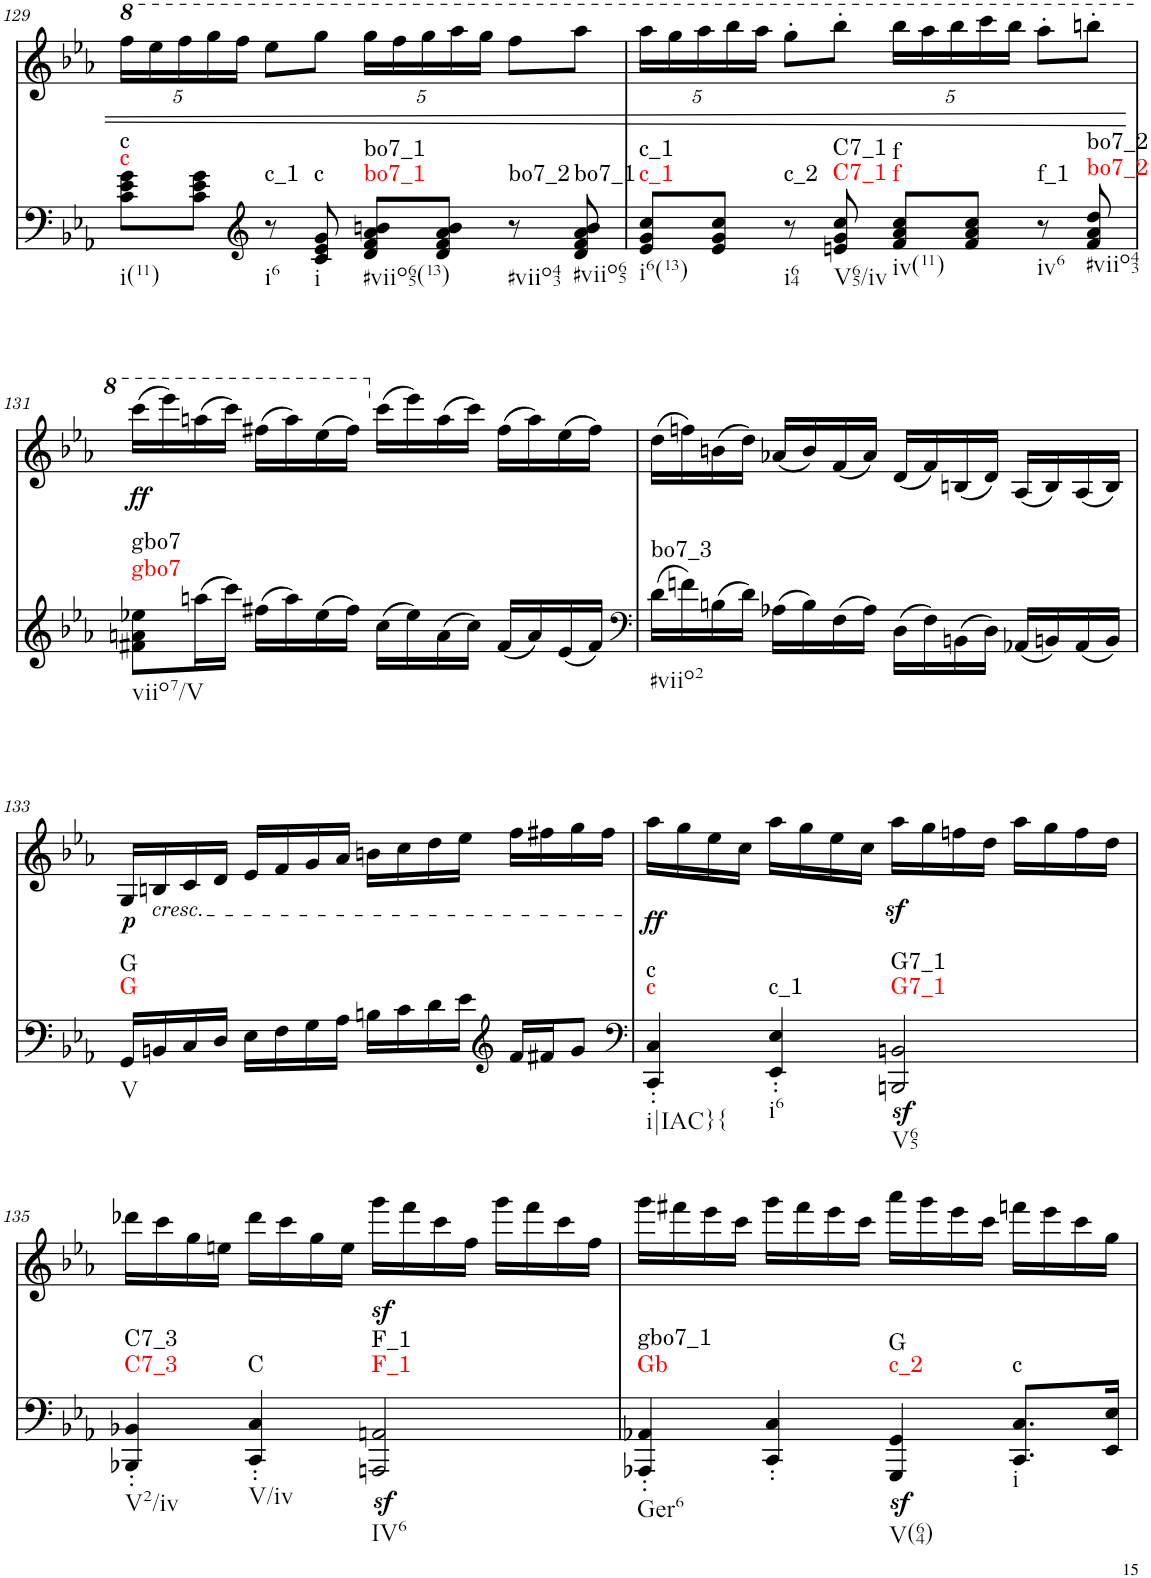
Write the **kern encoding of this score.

**kern	**dynam	**harte	**kern	**text
*part2	*part2	*part2	*part1	*part1
*staff2	*staff2	*	*staff1	*staff1
*I"piano	*	*	*I"piano	*
*I'Pno	*	*	*I'Pno	*
!!LO:PB:g=z
*clefF4	*	*	*clefG2	*
*k[b-e-a-]	*	*	*k[b-e-a-]	*
*M4/4	*	*	*M4/4	*
*	*	*	*8va	*
*	*	*	*Xbrackettup	*
=129	=129	=129	=129	=129
!	!	!LO:H:n=1:kt=c	!	!
!	!	!LO:H:n=2:kt=c	!	!
8c\ 8e-\ 8g\L	.	N N	20fff\LL	.
.	.	.	20eee-\	.
.	.	.	20fff\	.
8c\ 8e-\ 8g\J	.	.	.	.
.	.	.	20ggg\	.
.	.	.	20fff\JJ	.
*clefG2	*	*	*	*
!	!	!LO:H:kt=c_1	!	!
8r	.	N	8eee-\L	.
!	!	!LO:H:kt=c	!	!
8c/ 8e-/ 8g/	.	N	8ggg\J	.
!	!	!LO:H:n=1:kt=bo7_1	!	!
!	!	!LO:H:n=2:kt=bo7_1	!	!
8d/ 8f/ 8a-/ 8bn/L	.	N N	20ggg\LL	.
.	.	.	20fff\	.
.	.	.	20ggg\	.
8d/ 8f/ 8a-/ 8b/J	.	.	.	.
.	.	.	20aaa-\	.
.	.	.	20ggg\JJ	.
!	!	!LO:H:kt=bo7_2	!	!
8r	.	N	8fff\L	.
!	!	!LO:H:kt=bo7_1	!	!
8d/ 8f/ 8a-/ 8b/	.	N	8aaa-\J	.
=130	=130	=130	=130	=130
!	!	!LO:H:n=1:kt=c_1	!	!
!	!	!LO:H:n=2:kt=c_1	!	!
8e-/ 8g/ 8cc/L	.	N N	20aaa-\LL	.
.	.	.	20ggg\	.
.	.	.	20aaa-\	.
8e-/ 8g/ 8cc/J	.	.	.	.
.	.	.	20bbb-\	.
.	.	.	20aaa-\JJ	.
!	!	!LO:H:kt=c_2	!	!
8r	.	N	8ggg'\L	.
!	!	!LO:H:n=1:kt=C7_1	!	!
!	!	!LO:H:n=2:kt=C7_1	!	!
8en/ 8g/ 8cc/	.	N N	8bbb-'\J	.
!	!	!LO:H:n=1:kt=f	!	!
!	!	!LO:H:n=2:kt=f	!	!
8f/ 8a-/ 8cc/L	.	N N	20bbb-\LL	.
.	.	.	20aaa-\	.
.	.	.	20bbb-\	.
8f/ 8a-/ 8cc/J	.	.	.	.
.	.	.	20cccc\	.
.	.	.	20bbb-\JJ	.
!	!	!LO:H:kt=f_1	!	!
8r	.	N	8aaa-'\L	.
!	!	!LO:H:n=1:kt=bo7_2	!	!
!	!	!LO:H:n=2:kt=bo7_2	!	!
8f/ 8a-/ 8dd/	.	N N	8bbbn'\J	.
!!LO:LB:g=z
=131	=131	=131	=131	=131
!	!	!LO:H:n=1:kt=gbo7	!	!LO:LY:b
!	!	!LO:H:n=2:kt=gbo7	!	!
8f#X\ 8an\ 8ee-X\L	.	N N	(16cccc\LL	.
.	.	.	16eeee-\)	.
(16aan\L	.	.	(16aaan\	.
16ccc\JJ)	.	.	16cccc\JJ)	.
(16ff#X\LL	.	.	(16fff#X\LL	.
16aa\)	.	.	16aaa\)	.
(16ee-\	.	.	(16eee-\	.
16ff#\JJ)	.	.	16fff#\JJ)	.
*	*	*	*X8va	*
(16cc\LL	.	.	(16ccc\LL	.
16ee-\)	.	.	16eee-\)	.
(16a\	.	.	(16aa\	.
16cc\JJ)	.	.	16ccc\JJ)	.
(16f#/LL	.	.	(16ff#\LL	.
16a/)	.	.	16aa\)	.
(16e-/	.	.	(16ee-\	.
16f#/JJ)	.	.	16ff#\JJ)	.
=132	=132	=132	=132	=132
*clefF4	*	*	*	*
!	!	!LO:H:kt=bo7_3	!	!
(16d\LL	.	N	(16dd\LL	.
16fn\)	.	.	16ffn\)	.
(16Bn\	.	.	(16bn\	.
16d\JJ)	.	.	16dd\JJ)	.
(16A-X\LL	.	.	(16a-X/LL	.
16B\)	.	.	16b/)	.
(16F\	.	.	(16f/	.
16A-\JJ)	.	.	16a-/JJ)	.
(16D\LL	.	.	(16d/LL	.
16F\)	.	.	16f/)	.
(16BBn\	.	.	(16Bn/	.
16D\JJ)	.	.	16d/JJ)	.
(16AA-X/LL	.	.	(16A-/LL	.
16BBn/)	.	.	16B/)	.
(16AA-/	.	.	(16A-/	.
16BB/JJ)	.	.	16B/JJ)	.
!!LO:LB:g=z
=133	=133	=133	=133	=133
!	!	!LO:H:n=1:kt=G	!	!LO:LY:b
!	!	!LO:H:n=2:kt=G	!	!
16GG/LL	.	N N	16G/LL	.
!	!	!	!LO:TX:b:i:t=cresc.	!
16BBn/	.	.	16Bn/	.
16C/	.	.	16c/	.
16D/JJ	.	.	16d/JJ	.
16E-\LL	.	.	16e-/LL	.
16F\	.	.	16f/	.
16G\	.	.	16g/	.
16A-\JJ	.	.	16a-/JJ	.
16Bn\LL	.	.	16bn\LL	.
16c\	.	.	16cc\	.
16d\	.	.	16dd\	.
16e-\JJ	.	.	16ee-\JJ	.
*clefG2	*	*	*	*
16f/LL	.	.	16ff\LL	.
16f#X/J	.	.	16ff#X\	.
8g/J	.	.	16gg\	.
.	.	.	16ff#\JJ	.
=134	=134	=134	=134	=134
*clefF4	*	*	*	*
!	!	!LO:H:n=1:kt=c	!	!LO:LY:b
!	!	!LO:H:n=2:kt=c	!	!
4CC/' 4C/'	.	N N	16aa-\LL	.
.	.	.	16gg\	.
.	.	.	16ee-\	.
.	.	.	16cc\JJ	.
!	!	!LO:H:kt=c_1	!	!
4EE-/' 4E-/'	.	N	16aa-\LL	.
.	.	.	16gg\	.
.	.	.	16ee-\	.
.	.	.	16cc\JJ	.
!	!LO:DY:b	!LO:H:n=1:kt=G7_1	!	!
!	!	!LO:H:n=2:kt=G7_1	!	!
2BBBn/ 2BBn/	sf	N N	16aa-z<\LL	.
.	.	.	16gg\	.
.	.	.	16ffn\	.
.	.	.	16dd\JJ	.
.	.	.	16aa-\LL	.
.	.	.	16gg\	.
.	.	.	16ff\	.
.	.	.	16dd\JJ	.
!!LO:LB:g=z
=135	=135	=135	=135	=135
!	!	!LO:H:n=1:kt=C7_3	!	!
!	!	!LO:H:n=2:kt=C7_3	!	!
4BBB-X/' 4BB-X/'	.	N N	16ddd-X\LL	.
.	.	.	16ccc\	.
.	.	.	16gg\	.
.	.	.	16een\JJ	.
!	!	!LO:H:kt=C	!	!
4CC/' 4C/'	.	N	16ddd-\LL	.
.	.	.	16ccc\	.
.	.	.	16gg\	.
.	.	.	16ee\JJ	.
!	!LO:DY:b	!LO:H:n=1:kt=F_1	!	!
!	!	!LO:H:n=2:kt=F_1	!	!
2AAAn/ 2AAn/	sf	N N	16gggz<\LL	.
.	.	.	16fff\	.
.	.	.	16ccc\	.
.	.	.	16ff\JJ	.
.	.	.	16ggg\LL	.
.	.	.	16fff\	.
.	.	.	16ccc\	.
.	.	.	16ff\JJ	.
=136	=136	=136	=136	=136
!	!	!LO:H:n=1:kt=Gb	!	!
!	!	!LO:H:n=2:kt=gbo7_1	!	!
!	!	!LO:H:n=3:kt=Ger6	!	!
4AAA-X/' 4AA-X/'	.	N N N	16ggg\LL	.
.	.	.	16fff#X\	.
.	.	.	16eee-\	.
.	.	.	16ccc\JJ	.
4CC/' 4C/'	.	.	16ggg\LL	.
.	.	.	16fff#\	.
.	.	.	16eee-\	.
.	.	.	16ccc\JJ	.
!	!LO:DY:b	!LO:H:n=1:kt=c_2	!	!
!	!	!LO:H:n=2:kt=G	!	!
4GGG/ 4GG/	sf	N N	16aaa-\LL	.
.	.	.	16ggg\	.
.	.	.	16eee-\	.
.	.	.	16ccc\JJ	.
!	!	!LO:H:kt=c	!	!
8.CC/ 8.C/L	.	N	16fffn\LL	.
.	.	.	16eee-\	.
.	.	.	16ccc\	.
16EE-/ 16E-/Jk	.	.	16gg\JJ	.
=	=	=	=	=
*-	*-	*-	*-	*-
